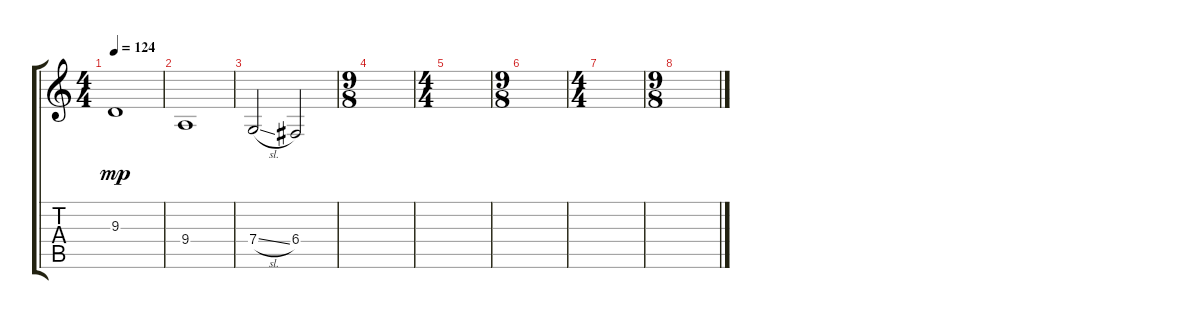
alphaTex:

\track "" {instrument acousticgrandpiano}
\staff {score tabs}
\tuning (D4 A3 F3 C3 G2 C2) {hide}
\ts (4 4)
\tempo 124
\clef g2
\ks c
9.3.1{dy mp} |
9.4.1 |
7.4{sl}.2 6.4.2 |
\ts (9 8)
|
\ts (4 4)
|
\ts (9 8)
|
\ts (4 4)
|
\ts (9 8)
